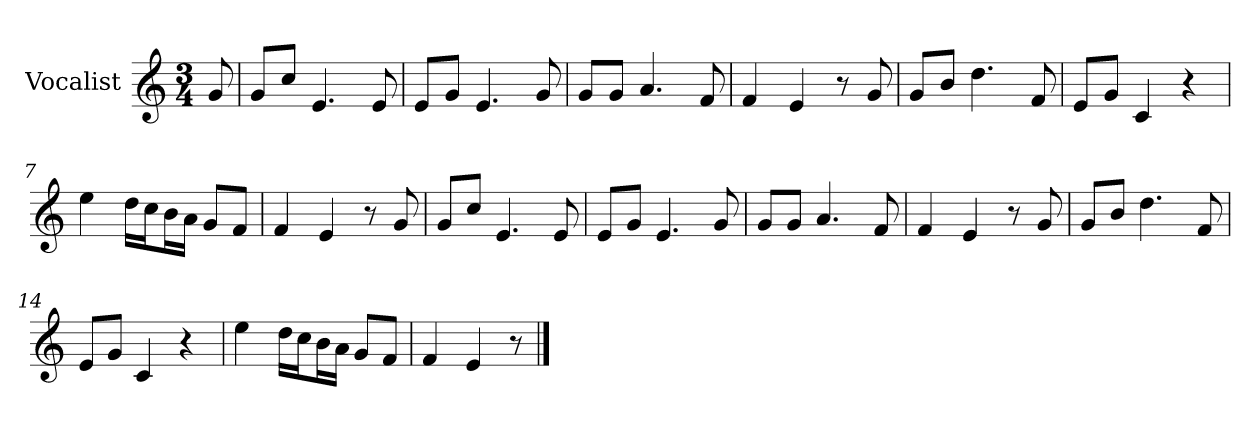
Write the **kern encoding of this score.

**kern
*part1
*staff1
*I"Vocalist
*k[]
*C:
*M3/4
=
8g
=1
8gL
8ccJ
4.e
8e
=2
8eL
8gJ
4.e
8g
=3
8gL
8gJ
4.a
8f
=4
4f
4e
8r
8g
=5
8gL
8bJ
4.dd
8f
=6
8eL
8gJ
4c
4r
=7
4ee
16ddLL
16ccJ
16bL
16aJJ
8gL
8fJ
=8
4f
4e
8r
8g
=9
8gL
8ccJ
4.e
8e
=10
8eL
8gJ
4.e
8g
=11
8gL
8gJ
4.a
8f
=12
4f
4e
8r
8g
=13
8gL
8bJ
4.dd
8f
=14
8eL
8gJ
4c
4r
=15
4ee
16ddLL
16ccJ
16bL
16aJJ
8gL
8fJ
=16
4f
4e
8r
==
*-
